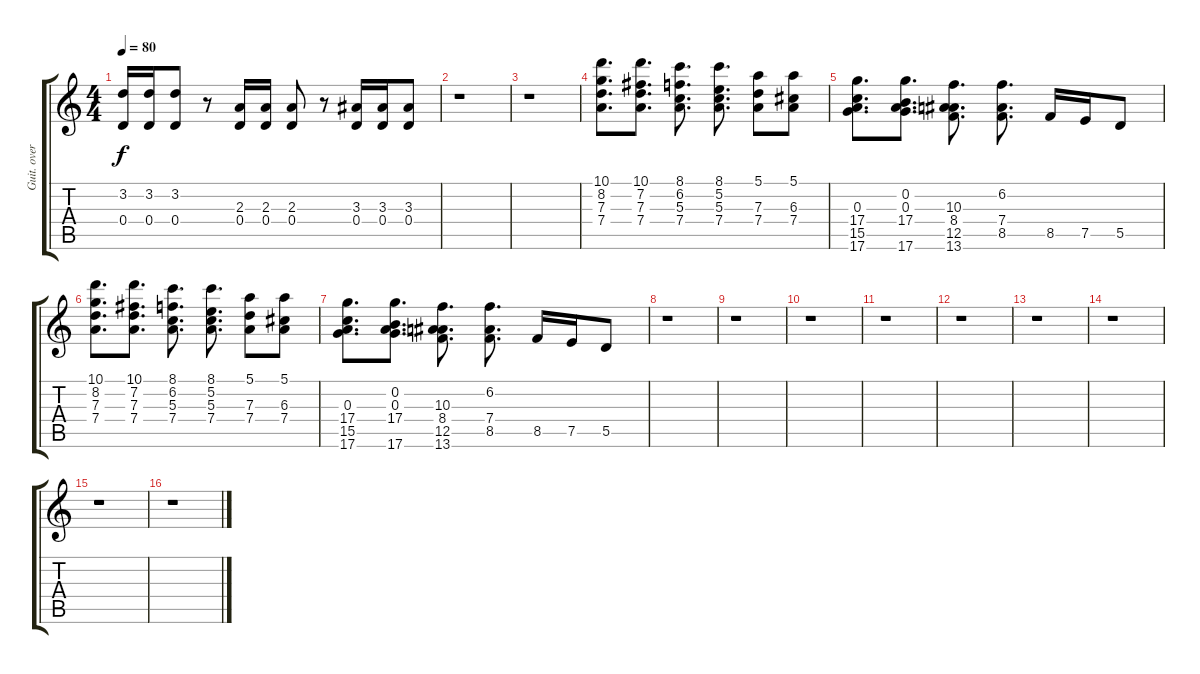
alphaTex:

\track ("Guit. overdub" "Guit. over") {instrument overdrivenguitar}
\staff {score tabs}
\tuning (E4 B3 G3 D3 A2 E2) {hide}
\ts (4 4)
\tempo 80
\clef g2
\ks c
(3.2 0.4).16{dy f} (3.2 0.4).16 (3.2 0.4).8 r.8 (2.3 0.4).16 (2.3 0.4).16 (2.3 0.4).8 r.8 (3.3 0.4).16 (3.3 0.4).16 (3.3 0.4).8 |
r.1 |
r.1 |
(10.1 8.2 7.3 7.4).8{d} (10.1 7.2 7.3 7.4).8{d} (8.1 6.2 5.3 7.4).8{d} (8.1 5.2 5.3 7.4).8{d} (5.1 7.3 7.4).8 (5.1 6.3 7.4).8 |
(0.3 17.4 15.5 17.6).8{d} (0.2 0.3 17.4 17.6).8{d} (10.3 8.4 12.5 13.6).8{d} (6.2 7.4 8.5).8{d} 8.5.16 7.5.16 5.5.8 |
(10.1 8.2 7.3 7.4).8{d} (10.1 7.2 7.3 7.4).8{d} (8.1 6.2 5.3 7.4).8{d} (8.1 5.2 5.3 7.4).8{d} (5.1 7.3 7.4).8 (5.1 6.3 7.4).8 |
(0.3 17.4 15.5 17.6).8{d} (0.2 0.3 17.4 17.6).8{d} (10.3 8.4 12.5 13.6).8{d} (6.2 7.4 8.5).8{d} 8.5.16 7.5.16 5.5.8 |
r.1 |
r.1 |
r.1 |
r.1 |
r.1 |
r.1 |
r.1 |
r.1 |
r.1
